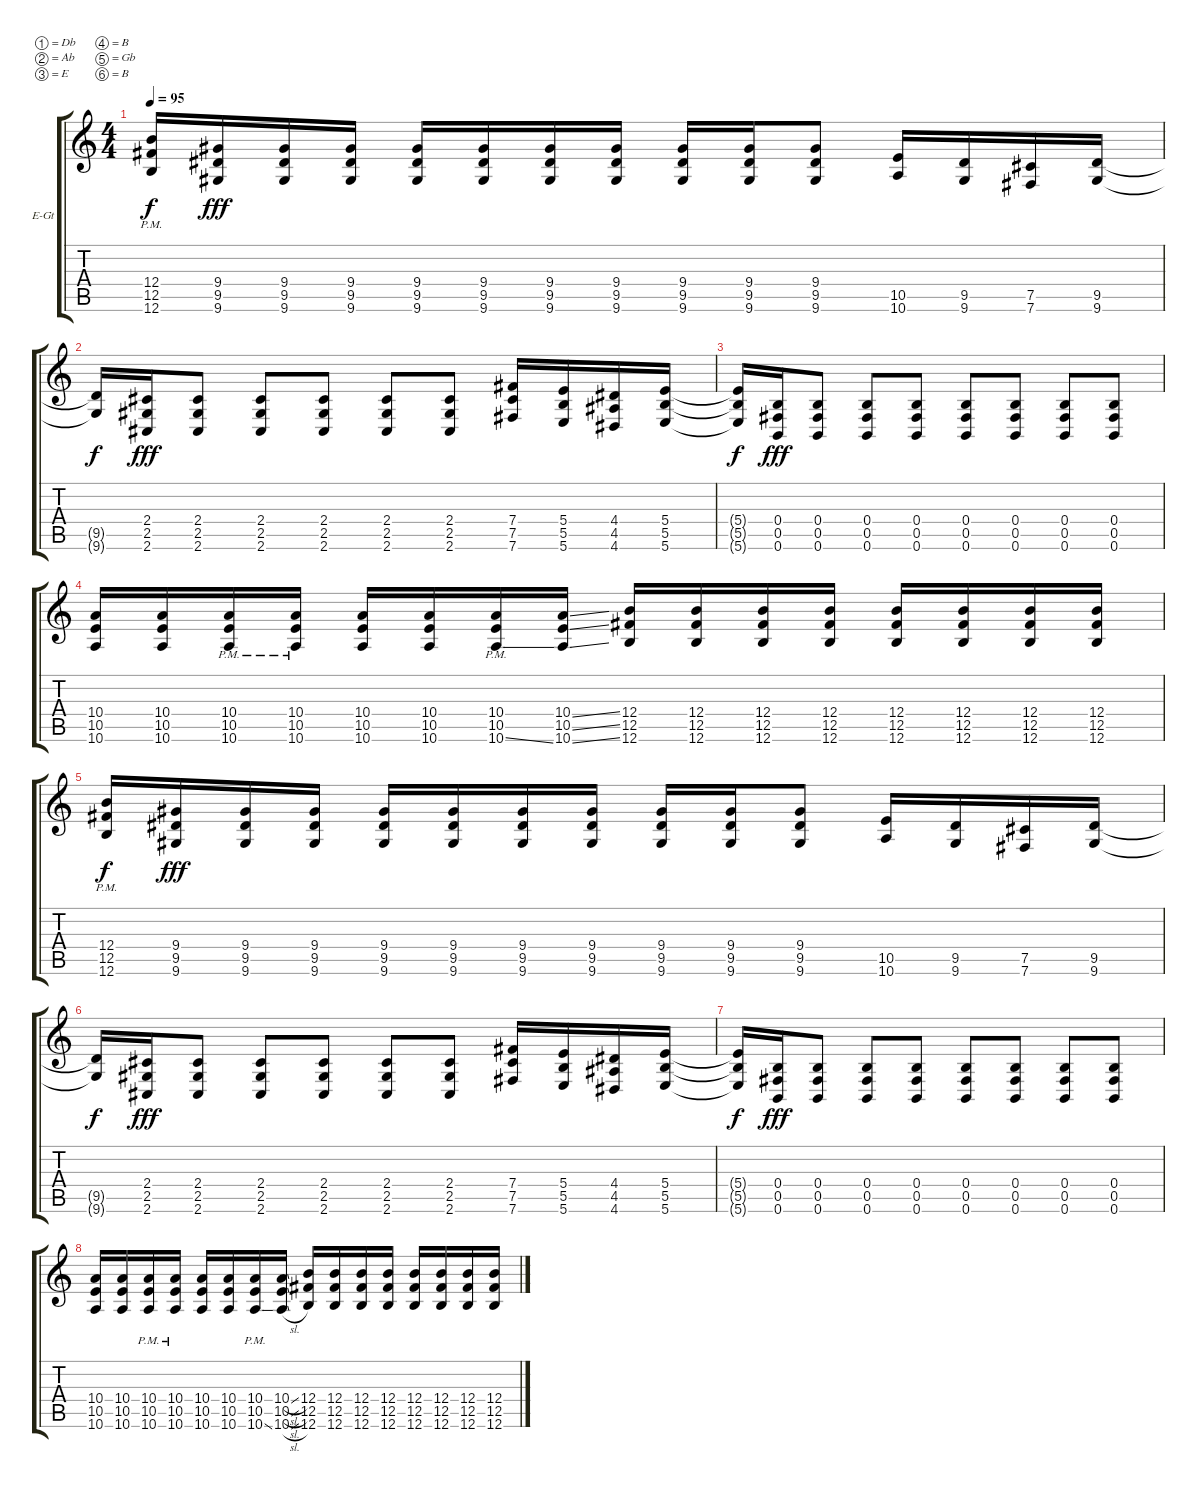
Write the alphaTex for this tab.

\defaultSystemsLayout 4
\bracketExtendMode groupsimilarinstruments
\firstSystemTrackNameOrientation horizontal
\otherSystemsTrackNameOrientation horizontal
\track ("Electric Guitar" "E-Gt") {instrument distortionguitar}
\staff {score tabs}
\tuning (Db4 Ab3 E3 B2 Gb2 B1)
\ts (4 4)
\tempo 95
\clef g2
\ks c
(12.4{pm} 12.5{pm} 12.6{pm}).16{dy f} (9.4 9.5 9.6).16{dy fff} (9.4 9.5 9.6).16 (9.4 9.5 9.6).16 (9.4 9.5 9.6).16 (9.4 9.5 9.6).16 (9.4 9.5 9.6).16 (9.4 9.5 9.6).16 (9.4 9.5 9.6).16 (9.4 9.5 9.6).16 (9.4 9.5 9.6).8 (10.5 10.6).16 (9.5 9.6).16 (7.5 7.6).16 (9.5 9.6).16 |
(9.5{t} 9.6{t}).16{dy f} (2.4 2.5 2.6).16{dy fff} (2.4 2.5 2.6).8 (2.4 2.5 2.6).8 (2.4 2.5 2.6).8 (2.4 2.5 2.6).8 (2.4 2.5 2.6).8 (7.4 7.5 7.6).16 (5.4 5.5 5.6).16 (4.4 4.5 4.6).16 (5.4 5.5 5.6).16 |
(5.4{t} 5.5{t} 5.6{t}).16{dy f} (0.4 0.5 0.6).16{dy fff} (0.4 0.5 0.6).8 (0.4 0.5 0.6).8 (0.4 0.5 0.6).8 (0.4 0.5 0.6).8 (0.4 0.5 0.6).8 (0.4 0.5 0.6).8 (0.4 0.5 0.6).8 |
(10.4 10.5 10.6).16 (10.4 10.5 10.6).16 (10.4{pm} 10.5{pm} 10.6{pm}).16 (10.4{pm} 10.5{pm} 10.6{pm}).16 (10.4 10.5 10.6).16 (10.4 10.5 10.6).16 (10.4{pm} 10.5{pm} 10.6{ss pm}).16 (10.4{ss} 10.5{ss} 10.6{ss}).16 (12.4 12.5 12.6).16 (12.4 12.5 12.6).16 (12.4 12.5 12.6).16 (12.4 12.5 12.6).16 (12.4 12.5 12.6).16 (12.4 12.5 12.6).16 (12.4 12.5 12.6).16 (12.4 12.5 12.6).16 |
(12.4{pm} 12.5{pm} 12.6{pm}).16{dy f} (9.4 9.5 9.6).16{dy fff} (9.4 9.5 9.6).16 (9.4 9.5 9.6).16 (9.4 9.5 9.6).16 (9.4 9.5 9.6).16 (9.4 9.5 9.6).16 (9.4 9.5 9.6).16 (9.4 9.5 9.6).16 (9.4 9.5 9.6).16 (9.4 9.5 9.6).8 (10.5 10.6).16 (9.5 9.6).16 (7.5 7.6).16 (9.5 9.6).16 |
(9.5{t} 9.6{t}).16{dy f} (2.4 2.5 2.6).16{dy fff} (2.4 2.5 2.6).8 (2.4 2.5 2.6).8 (2.4 2.5 2.6).8 (2.4 2.5 2.6).8 (2.4 2.5 2.6).8 (7.4 7.5 7.6).16 (5.4 5.5 5.6).16 (4.4 4.5 4.6).16 (5.4 5.5 5.6).16 |
(5.4{t} 5.5{t} 5.6{t}).16{dy f} (0.4 0.5 0.6).16{dy fff} (0.4 0.5 0.6).8 (0.4 0.5 0.6).8 (0.4 0.5 0.6).8 (0.4 0.5 0.6).8 (0.4 0.5 0.6).8 (0.4 0.5 0.6).8 (0.4 0.5 0.6).8 |
(10.4 10.5 10.6).16 (10.4 10.5 10.6).16 (10.4{pm} 10.5{pm} 10.6{pm}).16 (10.4{pm} 10.5{pm} 10.6{pm}).16 (10.4 10.5 10.6).16 (10.4 10.5 10.6).16 (10.4{pm} 10.5{pm} 10.6{ss pm}).16 (10.4{sl} 10.5{sl} 10.6{sl}).16 (12.4 12.5 12.6).16 (12.4 12.5 12.6).16 (12.4 12.5 12.6).16 (12.4 12.5 12.6).16 (12.4 12.5 12.6).16 (12.4 12.5 12.6).16 (12.4 12.5 12.6).16 (12.4 12.5 12.6).16
